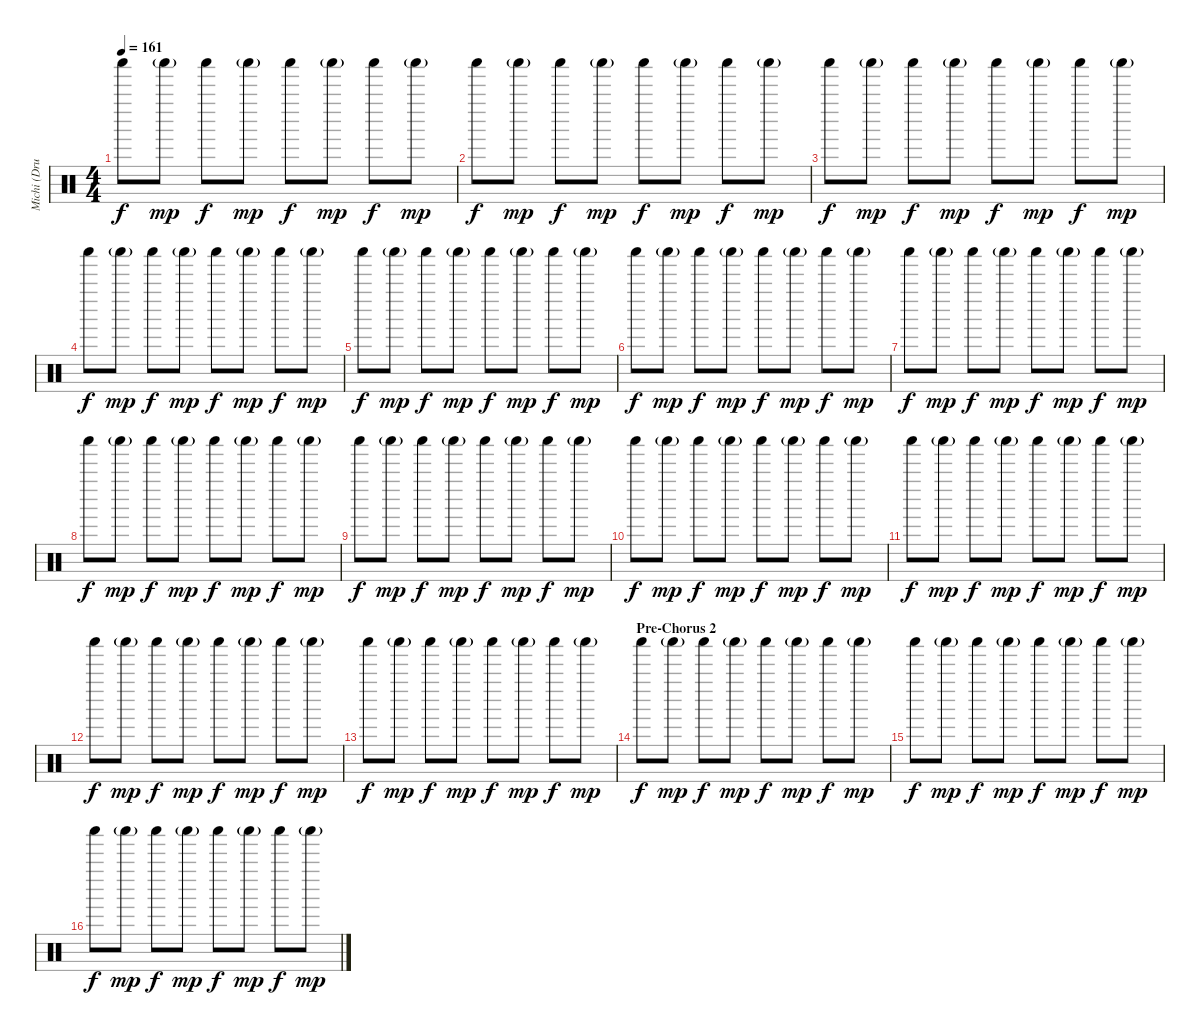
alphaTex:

\track ("Michi (Drums)" "Michi (Dru") {instrument percussion}
\staff {score}
\articulation defaults
\ts (4 4)
\tempo 161
\clef neutral
\ks c "Shaker (hit)".8{dy f} "Shaker (hit)"{g}.8{dy mp} "Shaker (hit)".8{dy f} "Shaker (hit)"{g}.8{dy mp} "Shaker (hit)".8{dy f} "Shaker (hit)"{g}.8{dy mp} "Shaker (hit)".8{dy f} "Shaker (hit)"{g}.8{dy mp}
|
"Shaker (hit)".8{dy f} "Shaker (hit)"{g}.8{dy mp} "Shaker (hit)".8{dy f} "Shaker (hit)"{g}.8{dy mp} "Shaker (hit)".8{dy f} "Shaker (hit)"{g}.8{dy mp} "Shaker (hit)".8{dy f} "Shaker (hit)"{g}.8{dy mp} |
"Shaker (hit)".8{dy f} "Shaker (hit)"{g}.8{dy mp} "Shaker (hit)".8{dy f} "Shaker (hit)"{g}.8{dy mp} "Shaker (hit)".8{dy f} "Shaker (hit)"{g}.8{dy mp} "Shaker (hit)".8{dy f} "Shaker (hit)"{g}.8{dy mp} |
"Shaker (hit)".8{dy f} "Shaker (hit)"{g}.8{dy mp} "Shaker (hit)".8{dy f} "Shaker (hit)"{g}.8{dy mp} "Shaker (hit)".8{dy f} "Shaker (hit)"{g}.8{dy mp} "Shaker (hit)".8{dy f} "Shaker (hit)"{g}.8{dy mp} |
"Shaker (hit)".8{dy f} "Shaker (hit)"{g}.8{dy mp} "Shaker (hit)".8{dy f} "Shaker (hit)"{g}.8{dy mp} "Shaker (hit)".8{dy f} "Shaker (hit)"{g}.8{dy mp} "Shaker (hit)".8{dy f} "Shaker (hit)"{g}.8{dy mp} |
"Shaker (hit)".8{dy f} "Shaker (hit)"{g}.8{dy mp} "Shaker (hit)".8{dy f} "Shaker (hit)"{g}.8{dy mp} "Shaker (hit)".8{dy f} "Shaker (hit)"{g}.8{dy mp} "Shaker (hit)".8{dy f} "Shaker (hit)"{g}.8{dy mp} |
"Shaker (hit)".8{dy f} "Shaker (hit)"{g}.8{dy mp} "Shaker (hit)".8{dy f} "Shaker (hit)"{g}.8{dy mp} "Shaker (hit)".8{dy f} "Shaker (hit)"{g}.8{dy mp} "Shaker (hit)".8{dy f} "Shaker (hit)"{g}.8{dy mp} |
"Shaker (hit)".8{dy f} "Shaker (hit)"{g}.8{dy mp} "Shaker (hit)".8{dy f} "Shaker (hit)"{g}.8{dy mp} "Shaker (hit)".8{dy f} "Shaker (hit)"{g}.8{dy mp} "Shaker (hit)".8{dy f} "Shaker (hit)"{g}.8{dy mp} |
"Shaker (hit)".8{dy f} "Shaker (hit)"{g}.8{dy mp} "Shaker (hit)".8{dy f} "Shaker (hit)"{g}.8{dy mp} "Shaker (hit)".8{dy f} "Shaker (hit)"{g}.8{dy mp} "Shaker (hit)".8{dy f} "Shaker (hit)"{g}.8{dy mp} |
"Shaker (hit)".8{dy f} "Shaker (hit)"{g}.8{dy mp} "Shaker (hit)".8{dy f} "Shaker (hit)"{g}.8{dy mp} "Shaker (hit)".8{dy f} "Shaker (hit)"{g}.8{dy mp} "Shaker (hit)".8{dy f} "Shaker (hit)"{g}.8{dy mp} |
"Shaker (hit)".8{dy f} "Shaker (hit)"{g}.8{dy mp} "Shaker (hit)".8{dy f} "Shaker (hit)"{g}.8{dy mp} "Shaker (hit)".8{dy f} "Shaker (hit)"{g}.8{dy mp} "Shaker (hit)".8{dy f} "Shaker (hit)"{g}.8{dy mp} |
"Shaker (hit)".8{dy f} "Shaker (hit)"{g}.8{dy mp} "Shaker (hit)".8{dy f} "Shaker (hit)"{g}.8{dy mp} "Shaker (hit)".8{dy f} "Shaker (hit)"{g}.8{dy mp} "Shaker (hit)".8{dy f} "Shaker (hit)"{g}.8{dy mp} |
"Shaker (hit)".8{dy f} "Shaker (hit)"{g}.8{dy mp} "Shaker (hit)".8{dy f} "Shaker (hit)"{g}.8{dy mp} "Shaker (hit)".8{dy f} "Shaker (hit)"{g}.8{dy mp} "Shaker (hit)".8{dy f} "Shaker (hit)"{g}.8{dy mp} |
\section ("" "Pre-Chorus 2")
"Shaker (hit)".8{dy f} "Shaker (hit)"{g}.8{dy mp} "Shaker (hit)".8{dy f} "Shaker (hit)"{g}.8{dy mp} "Shaker (hit)".8{dy f} "Shaker (hit)"{g}.8{dy mp} "Shaker (hit)".8{dy f} "Shaker (hit)"{g}.8{dy mp} |
"Shaker (hit)".8{dy f} "Shaker (hit)"{g}.8{dy mp} "Shaker (hit)".8{dy f} "Shaker (hit)"{g}.8{dy mp} "Shaker (hit)".8{dy f} "Shaker (hit)"{g}.8{dy mp} "Shaker (hit)".8{dy f} "Shaker (hit)"{g}.8{dy mp} |
"Shaker (hit)".8{dy f} "Shaker (hit)"{g}.8{dy mp} "Shaker (hit)".8{dy f} "Shaker (hit)"{g}.8{dy mp} "Shaker (hit)".8{dy f} "Shaker (hit)"{g}.8{dy mp} "Shaker (hit)".8{dy f} "Shaker (hit)"{g}.8{dy mp}
